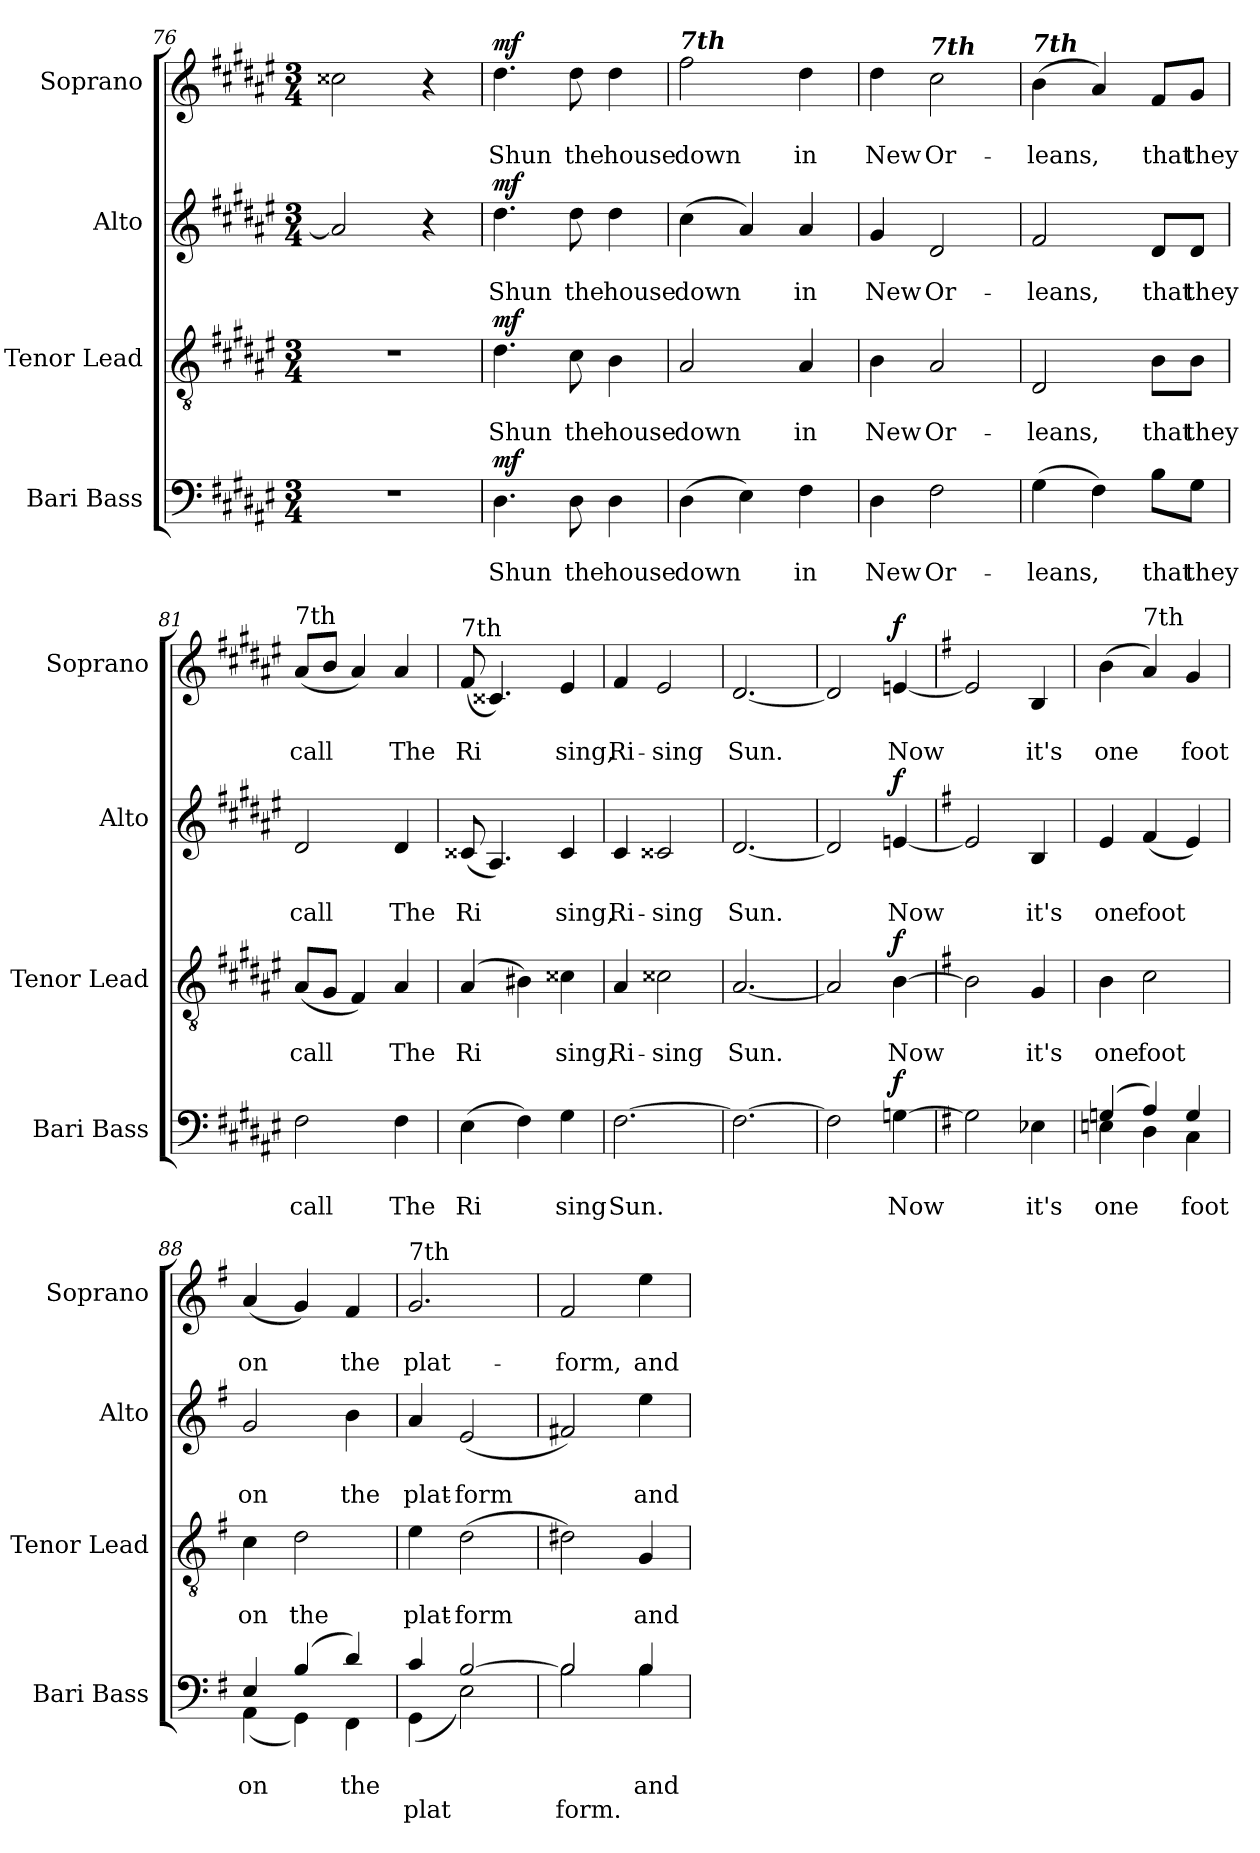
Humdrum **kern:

**kern	**text	**text	**text	**dynam	**kern	**text	**text	**dynam	**kern	**text	**text	**dynam	**kern	**text	**text	**dynam
*part4	*part4	*part4	*part4	*part4	*part3	*part3	*part3	*part3	*part2	*part2	*part2	*part2	*part1	*part1	*part1	*part1
*staff4	*staff4	*staff4	*staff4	*staff4	*staff3	*staff3	*staff3	*staff3	*staff2	*staff2	*staff2	*staff2	*staff1	*staff1	*staff1	*staff1
*I"Bari Bass	*	*	*	*	*I"Tenor Lead	*	*	*	*I"Alto	*	*	*	*I"Soprano	*	*	*
*I'Bari Bass	*	*	*	*	*I'Tenor  Lead	*	*	*	*I'Alto	*	*	*	*I'Soprano	*	*	*
*clefF4	*	*	*	*	*clefGv2	*	*	*	*clefG2	*	*	*	*clefG2	*	*	*
*k[f#c#g#d#a#e#]	*	*	*	*	*k[f#c#g#d#a#e#]	*	*	*	*k[f#c#g#d#a#e#]	*	*	*	*k[f#c#g#d#a#e#]	*	*	*
*M3/4	*	*	*	*	*M3/4	*	*	*	*M3/4	*	*	*	*M3/4	*	*	*
=76	=76	=76	=76	=76	=76	=76	=76	=76	=76	=76	=76	=76	=76	=76	=76	=76
2.r	.	.	.	.	2.r	.	.	.	2a#/]	.	.	.	2cc##X\	.	.	.
.	.	.	.	.	.	.	.	.	4r	.	.	.	4r	.	.	.
!!LO:PB:g=z
=77	=77	=77	=77	=77	=77	=77	=77	=77	=77	=77	=77	=77	=77	=77	=77	=77
!	!	!	!	!LO:DY:a	!	!	!	!LO:DY:a	!	!	!	!LO:DY:a	!	!	!	!LO:DY:a
4.D#\	.	Shun	.	mf	4.d#\	.	Shun	mf	4.dd#\	.	Shun	mf	4.dd#\	.	Shun	mf
8D#\	.	the	.	.	8c#\	.	the	.	8dd#\	.	the	.	8dd#\	.	the	.
4D#\	.	house	.	.	4B\	.	house	.	4dd#\	.	house	.	4dd#\	.	house	.
=78	=78	=78	=78	=78	=78	=78	=78	=78	=78	=78	=78	=78	=78	=78	=78	=78
!	!	!	!	!	!	!	!	!	!	!	!	!	!LO:TX:a:Bi:t=7th	!	!	!
(4D#\	.	down	.	.	2A#/	.	down	.	(4cc#\	.	down	.	2ff#\	.	down	.
4E#\)	.	.	.	.	.	.	.	.	4a#/)	.	.	.	.	.	.	.
4F#\	.	in	.	.	4A#/	.	in	.	4a#/	.	in	.	4dd#\	.	in	.
=79	=79	=79	=79	=79	=79	=79	=79	=79	=79	=79	=79	=79	=79	=79	=79	=79
4D#\	.	New	.	.	4B\	.	New	.	4g#/	.	New	.	4dd#\	.	New	.
!	!	!	!	!	!	!	!	!	!	!	!	!	!LO:TX:a:Bi:t=7th	!	!	!
2F#\	.	Or-	.	.	2A#/	.	Or-	.	2d#/	.	Or-	.	2cc#\	.	Or-	.
=80	=80	=80	=80	=80	=80	=80	=80	=80	=80	=80	=80	=80	=80	=80	=80	=80
!	!	!	!	!	!	!	!	!	!	!	!	!	!LO:TX:a:Bi:t=7th	!	!	!
(4G#\	.	-leans,	.	.	2D#/	.	-leans,	.	2f#/	.	-leans,	.	(4b\	.	-leans,	.
4F#\)	.	.	.	.	.	.	.	.	.	.	.	.	4a#/)	.	.	.
8B\L	.	that	.	.	8B\L	.	that	.	8d#/L	.	that	.	8f#/L	.	that	.
8G#\J	.	they	.	.	8B\J	.	they	.	8d#/J	.	they	.	8g#/J	.	they	.
=81	=81	=81	=81	=81	=81	=81	=81	=81	=81	=81	=81	=81	=81	=81	=81	=81
!	!	!	!	!	!	!	!	!	!	!	!	!	!LO:TX:a:t=7th	!	!	!
2F#\	.	call	.	.	(8A#/L	.	call	.	2d#/	.	call	.	(8a#/L	.	call	.
.	.	.	.	.	8G#/J	.	.	.	.	.	.	.	8b/J	.	.	.
.	.	.	.	.	4F#/)	.	.	.	.	.	.	.	4a#/)	.	.	.
4F#\	.	The	.	.	4A#/	.	The	.	4d#/	.	The	.	4a#/	.	The	.
=82	=82	=82	=82	=82	=82	=82	=82	=82	=82	=82	=82	=82	=82	=82	=82	=82
!	!	!	!	!	!	!	!	!	!	!	!	!	!LO:TX:a:t=7th	!	!	!
(4E#\	.	Ri	.	.	(4A#/	.	Ri	.	(8c##X/	.	Ri	.	(8f#/	.	Ri	.
.	.	.	.	.	.	.	.	.	4.A#/)	.	.	.	4.c##X/)	.	.	.
4F#\)	.	.	.	.	4B#X\)	.	.	.	.	.	.	.	.	.	.	.
4G#\	.	sing	.	.	4c##X\	.	sing,	.	4c##/	.	sing,	.	4e#/	.	sing,	.
=83	=83	=83	=83	=83	=83	=83	=83	=83	=83	=83	=83	=83	=83	=83	=83	=83
[2.F#\	.	Sun.	.	.	4A#/	.	Ri-	.	4c#i/	.	Ri-	.	4f#/	.	Ri-	.
.	.	.	.	.	2c##X\	.	-sing	.	2c##X/	.	-sing	.	2e#/	.	-sing	.
=84	=84	=84	=84	=84	=84	=84	=84	=84	=84	=84	=84	=84	=84	=84	=84	=84
2.F#\_	.	.	.	.	[2.A#/	.	Sun.	.	[2.d#/	.	-Sun.	.	[2.d#/	.	Sun.	.
!!LO:LB:g=z
=85	=85	=85	=85	=85	=85	=85	=85	=85	=85	=85	=85	=85	=85	=85	=85	=85
2F#\]	.	.	.	.	2A#/]	.	.	.	2d#/]	.	.	.	2d#/]	.	.	.
!	!	!	!	!LO:DY:a	!	!	!	!LO:DY:a	!	!	!	!LO:DY:a	!	!	!	!LO:DY:a
[4Gn\	.	Now	.	f	[4B\	.	Now	f	[4en/	.	Now	f	[4en/	.	Now	f
=86	=86	=86	=86	=86	=86	=86	=86	=86	=86	=86	=86	=86	=86	=86	=86	=86
*k[f#]	*	*	*	*	*k[f#]	*	*	*	*k[f#]	*	*	*	*k[f#]	*	*	*
2G\]	.	.	.	.	2B\]	.	.	.	2e/]	.	.	.	2e/]	.	.	.
4E-X\	.	it's	.	.	4G/	.	it's	.	4B/	.	it's	.	4B/	.	it's	.
=87	=87	=87	=87	=87	=87	=87	=87	=87	=87	=87	=87	=87	=87	=87	=87	=87
*^	*	*	*	*	*	*	*	*	*	*	*	*	*	*	*	*
(4Gni/	4Eni\	.	one	.	.	4B\	.	one	.	4e/	.	one	.	(4b\	.	one	.
!	!	!	!	!	!	!	!	!	!	!	!	!	!	!LO:TX:a:t=7th	!	!	!
4A/)	4D\	.	.	.	.	2c\	.	foot	.	(4f#/	.	foot	.	4a/)	.	.	.
4G/	4C\	.	foot	.	.	.	.	.	.	4e/)	.	.	.	4g/	.	foot	.
=88	=88	=88	=88	=88	=88	=88	=88	=88	=88	=88	=88	=88	=88	=88	=88	=88	=88
4E/	(4AA\	.	on	.	.	4c\	.	on	.	2g/	.	on	.	(4a/	.	on	.
(4B/	4GG\)	.	.	.	.	2d\	.	the	.	.	.	.	.	4g/)	.	.	.
4d/)	4FF#\	.	the	.	.	.	.	.	.	4b\	.	the	.	4f#/	.	the	.
=89	=89	=89	=89	=89	=89	=89	=89	=89	=89	=89	=89	=89	=89	=89	=89	=89	=89
!	!	!	!	!	!	!	!	!	!	!	!	!	!	!LO:TX:a:t=7th	!	!	!
4c/	(4GG\	.	.	-plat	.	4e\	.	-plat-	.	4a/	.	-plat-	.	2.g/	.	plat-	.
[2B/	2E\)	.	.	.	.	(2d\	.	-form	.	(2e/	.	-form	.	.	.	.	.
=90	=90	=90	=90	=90	=90	=90	=90	=90	=90	=90	=90	=90	=90	=90	=90	=90	=90
2B/]	2B\	.	.	form.	.	2d#X\)	.	.	.	2f#X/)	.	.	.	2f#/	.	-form,	.
4B/	4B\	.	and	.	.	4G/	.	and	.	4ee\	.	and	.	4ee\	.	and	.
*v	*v	*	*	*	*	*	*	*	*	*	*	*	*	*	*	*	*
=	=	=	=	=	=	=	=	=	=	=	=	=	=	=	=	=
*-	*-	*-	*-	*-	*-	*-	*-	*-	*-	*-	*-	*-	*-	*-	*-	*-
